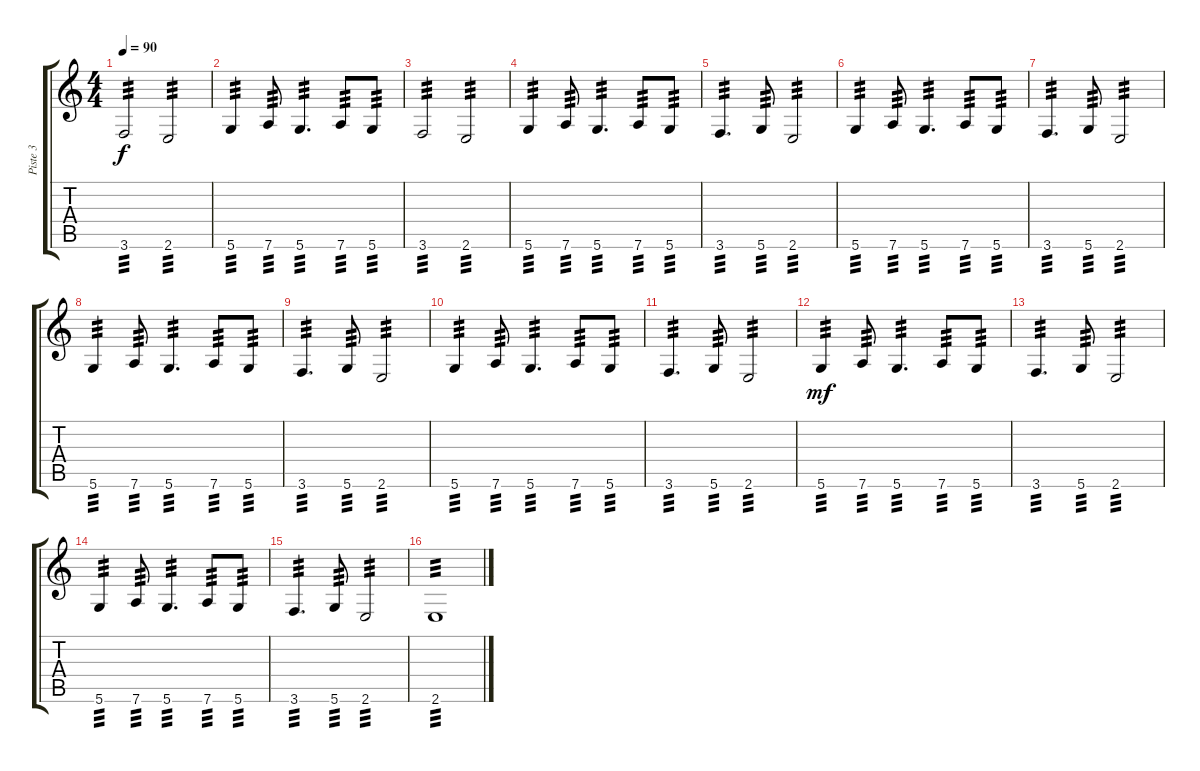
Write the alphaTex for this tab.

\track ("Piste 3" "Piste 3") {instrument distortionguitar}
\staff {score tabs}
\tuning (D4 A3 F3 C3 G2 D2) {hide}
\ts (4 4)
\tempo 90
\clef g2
\ks c
3.6.2{tp 3 dy f} 2.6.2{tp 3} |
5.6.4{tp 3} 7.6.8{tp 3} 5.6.4{d tp 3} 7.6.8{tp 3} 5.6.8{tp 3} |
3.6.2{tp 3} 2.6.2{tp 3} |
5.6.4{tp 3} 7.6.8{tp 3} 5.6.4{d tp 3} 7.6.8{tp 3} 5.6.8{tp 3} |
3.6.4{d tp 3} 5.6.8{tp 3} 2.6.2{tp 3} |
5.6.4{tp 3} 7.6.8{tp 3} 5.6.4{d tp 3} 7.6.8{tp 3} 5.6.8{tp 3} |
3.6.4{d tp 3} 5.6.8{tp 3} 2.6.2{tp 3} |
5.6.4{tp 3} 7.6.8{tp 3} 5.6.4{d tp 3} 7.6.8{tp 3} 5.6.8{tp 3} |
3.6.4{d tp 3} 5.6.8{tp 3} 2.6.2{tp 3} |
5.6.4{tp 3} 7.6.8{tp 3} 5.6.4{d tp 3} 7.6.8{tp 3} 5.6.8{tp 3} |
3.6.4{d tp 3} 5.6.8{tp 3} 2.6.2{tp 3} |
5.6.4{tp 3 dy mf} 7.6.8{tp 3} 5.6.4{d tp 3} 7.6.8{tp 3} 5.6.8{tp 3} |
3.6.4{d tp 3} 5.6.8{tp 3} 2.6.2{tp 3} |
5.6.4{tp 3} 7.6.8{tp 3} 5.6.4{d tp 3} 7.6.8{tp 3} 5.6.8{tp 3} |
3.6.4{d tp 3} 5.6.8{tp 3} 2.6.2{tp 3} |
2.6.1{tp 3}
